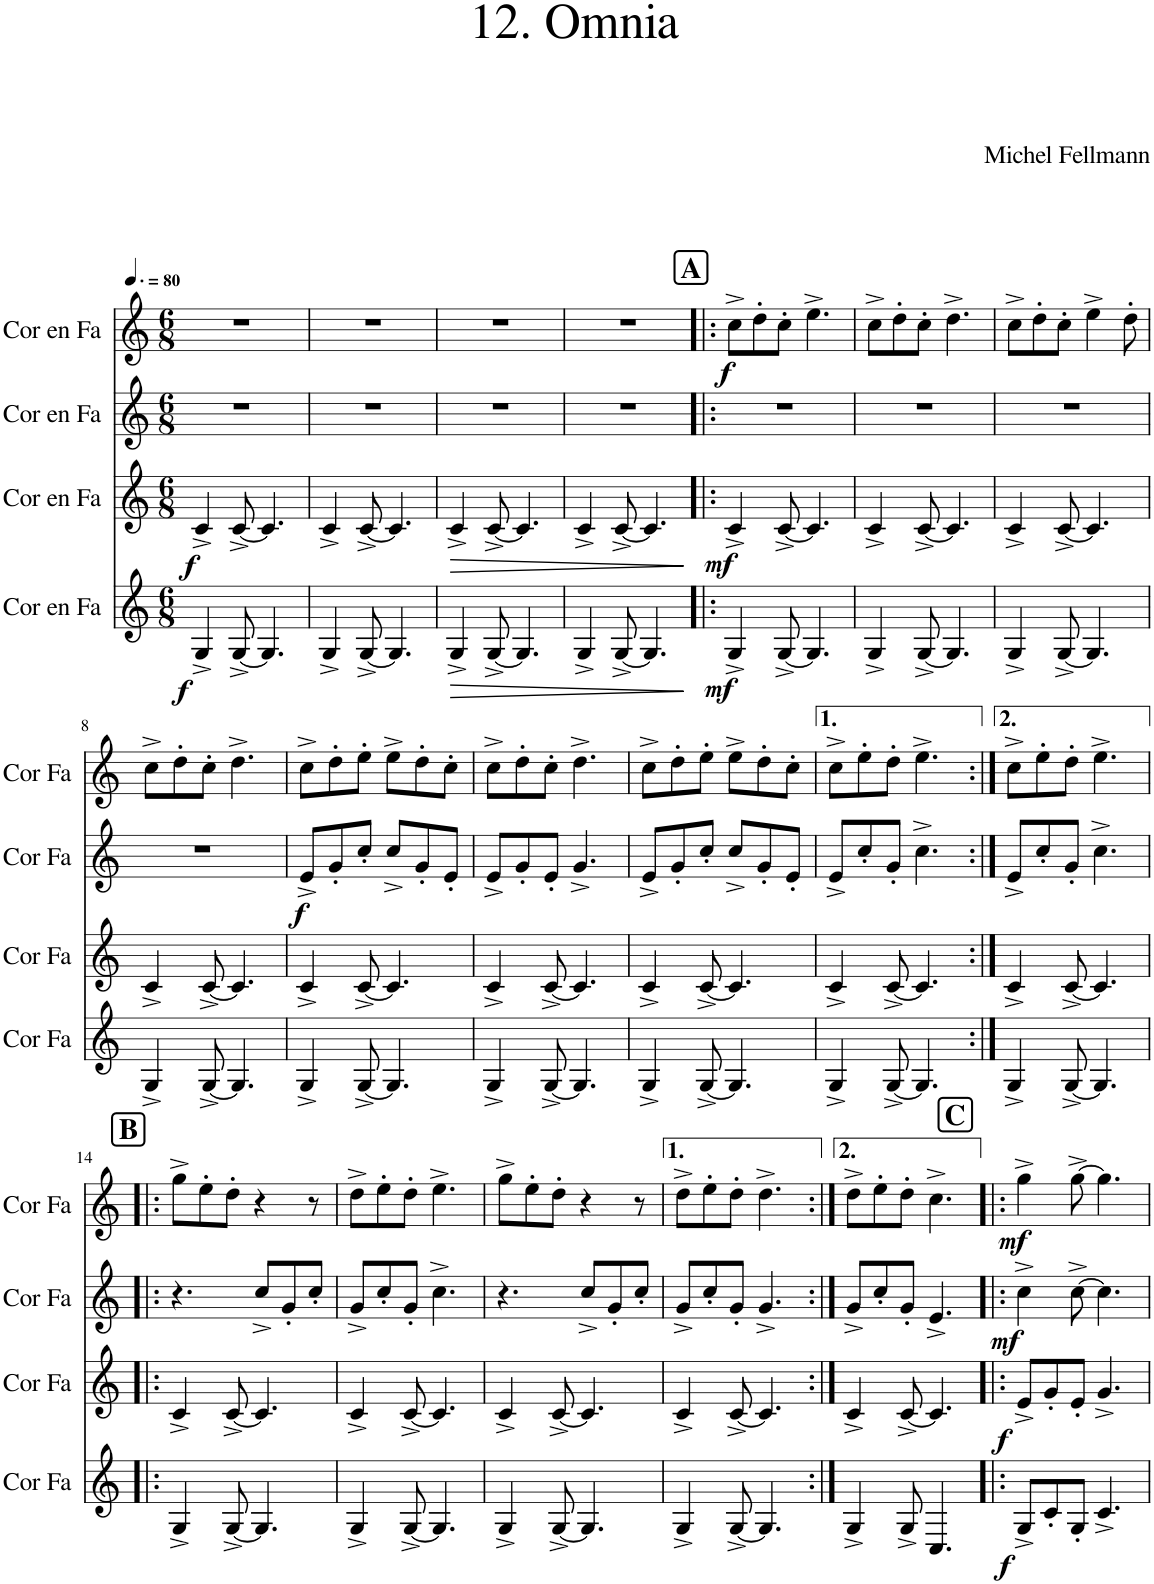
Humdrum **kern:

**kern	**dynam	**kern	**dynam	**kern	**dynam	**kern	**dynam
*part4	*part4	*part3	*part3	*part2	*part2	*part1	*part1
*staff4	*staff4	*staff3	*staff3	*staff2	*staff2	*staff1	*staff1
*I"Cor en Fa	*	*I"Cor en Fa	*	*I"Cor en Fa	*	*I"Cor en Fa	*
*I'Cor Fa	*	*I'Cor Fa	*	*I'Cor Fa	*	*I'Cor Fa	*
*clefG2	*	*clefG2	*	*clefG2	*	*clefG2	*
*Trd4c7	*	*Trd4c7	*	*Trd4c7	*	*Trd4c7	*
*k[]	*	*k[]	*	*k[]	*	*k[]	*
*M6/8	*	*M6/8	*	*M6/8	*	*M6/8	*
*MM120	*	*MM120	*	*MM120	*	*MM120	*
=1	=1	=1	=1	=1	=1	=1	=1
!	!LO:DY:b	!	!LO:DY:b	!	!	!	!
4G^/	f	4c^/	f	2.r	.	2.r	.
[8G^/	.	[8c^/	.	.	.	.	.
4.G/]	.	4.c/]	.	.	.	.	.
=2	=2	=2	=2	=2	=2	=2	=2
4G^/	.	4c^/	.	2.r	.	2.r	.
[8G^/	.	[8c^/	.	.	.	.	.
4.G/]	.	4.c/]	.	.	.	.	.
=3	=3	=3	=3	=3	=3	=3	=3
!	!LO:HP:b	!	!LO:HP:b	!	!	!	!
4G^/	>	4c^/	>	2.r	.	2.r	.
[8G^/	.	[8c^/	.	.	.	.	.
4.G/]	.	4.c/]	.	.	.	.	.
.	]	.	]	.	.	.	.
=4	=4	=4	=4	=4	=4	=4	=4
4G^/	.	4c^/	.	2.r	.	2.r	.
[8G^/	.	[8c^/	.	.	.	.	.
4.G/]	.	4.c/]	.	.	.	.	.
!!LO:REH:place=s1:a:B:cj:fs=14:t=A
=5!|:	=5!|:	=5!|:	=5!|:	=5!|:	=5!|:	=5!|:	=5!|:
!	!LO:DY:b	!	!LO:DY:b	!	!	!	!LO:DY:b
4G^/	mf	4c^/	mf	2.r	.	8cc^\L	f
.	.	.	.	.	.	8dd'\	.
[8G^/	.	[8c^/	.	.	.	8cc'\J	.
4.G/]	.	4.c/]	.	.	.	4.ee^\	.
=6	=6	=6	=6	=6	=6	=6	=6
4G^/	.	4c^/	.	2.r	.	8cc^\L	.
.	.	.	.	.	.	8dd'\	.
[8G^/	.	[8c^/	.	.	.	8cc'\J	.
4.G/]	.	4.c/]	.	.	.	4.dd^\	.
=7	=7	=7	=7	=7	=7	=7	=7
4G^/	.	4c^/	.	2.r	.	8cc^\L	.
.	.	.	.	.	.	8dd'\	.
[8G^/	.	[8c^/	.	.	.	8cc'\J	.
4.G/]	.	4.c/]	.	.	.	4ee^\	.
.	.	.	.	.	.	8dd'\	.
!!LO:LB:g=z
=8	=8	=8	=8	=8	=8	=8	=8
4G^/	.	4c^/	.	2.r	.	8cc^\L	.
.	.	.	.	.	.	8dd'\	.
[8G^/	.	[8c^/	.	.	.	8cc'\J	.
4.G/]	.	4.c/]	.	.	.	4.dd^\	.
=9	=9	=9	=9	=9	=9	=9	=9
!	!	!	!	!	!LO:DY:b	!	!
4G^/	.	4c^/	.	8e^/L	f	8cc^\L	.
.	.	.	.	8g'/	.	8dd'\	.
[8G^/	.	[8c^/	.	8cc'/J	.	8ee'\J	.
4.G/]	.	4.c/]	.	8cc^/L	.	8ee^\L	.
.	.	.	.	8g'/	.	8dd'\	.
.	.	.	.	8e'/J	.	8cc'\J	.
=10	=10	=10	=10	=10	=10	=10	=10
4G^/	.	4c^/	.	8e^/L	.	8cc^\L	.
.	.	.	.	8g'/	.	8dd'\	.
[8G^/	.	[8c^/	.	8e'/J	.	8cc'\J	.
4.G/]	.	4.c/]	.	4.g^/	.	4.dd^\	.
=11	=11	=11	=11	=11	=11	=11	=11
4G^/	.	4c^/	.	8e^/L	.	8cc^\L	.
.	.	.	.	8g'/	.	8dd'\	.
[8G^/	.	[8c^/	.	8cc'/J	.	8ee'\J	.
4.G/]	.	4.c/]	.	8cc^/L	.	8ee^\L	.
.	.	.	.	8g'/	.	8dd'\	.
.	.	.	.	8e'/J	.	8cc'\J	.
=12	=12	=12	=12	=12	=12	=12	=12
4G^/	.	4c^/	.	8e^/L	.	8cc^\L	.
.	.	.	.	8cc'/	.	8ee'\	.
[8G^/	.	[8c^/	.	8g'/J	.	8dd'\J	.
4.G/]	.	4.c/]	.	4.cc^\	.	4.ee^\	.
=13:|!	=13:|!	=13:|!	=13:|!	=13:|!	=13:|!	=13:|!	=13:|!
4G^/	.	4c^/	.	8e^/L	.	8cc^\L	.
.	.	.	.	8cc'/	.	8ee'\	.
[8G^/	.	[8c^/	.	8g'/J	.	8dd'\J	.
4.G/]	.	4.c/]	.	4.cc^\	.	4.ee^\	.
!!LO:LB:g=z
!!LO:REH:place=s1:a:B:cj:fs=14:t=B
=14!|:	=14!|:	=14!|:	=14!|:	=14!|:	=14!|:	=14!|:	=14!|:
4G^/	.	4c^/	.	4.r	.	8gg^\L	.
.	.	.	.	.	.	8ee'\	.
[8G^/	.	[8c^/	.	.	.	8dd'\J	.
4.G/]	.	4.c/]	.	8cc^/L	.	4r	.
.	.	.	.	8g'/	.	.	.
.	.	.	.	8cc'/J	.	8r	.
=15	=15	=15	=15	=15	=15	=15	=15
4G^/	.	4c^/	.	8g^/L	.	8dd^\L	.
.	.	.	.	8cc'/	.	8ee'\	.
[8G^/	.	[8c^/	.	8g'/J	.	8dd'\J	.
4.G/]	.	4.c/]	.	4.cc^\	.	4.ee^\	.
=16	=16	=16	=16	=16	=16	=16	=16
4G^/	.	4c^/	.	4.r	.	8gg^\L	.
.	.	.	.	.	.	8ee'\	.
[8G^/	.	[8c^/	.	.	.	8dd'\J	.
4.G/]	.	4.c/]	.	8cc^/L	.	4r	.
.	.	.	.	8g'/	.	.	.
.	.	.	.	8cc'/J	.	8r	.
=17	=17	=17	=17	=17	=17	=17	=17
4G^/	.	4c^/	.	8g^/L	.	8dd^\L	.
.	.	.	.	8cc'/	.	8ee'\	.
[8G^/	.	[8c^/	.	8g'/J	.	8dd'\J	.
4.G/]	.	4.c/]	.	4.g^/	.	4.dd^\	.
=18:|!	=18:|!	=18:|!	=18:|!	=18:|!	=18:|!	=18:|!	=18:|!
4G^/	.	4c^/	.	8g^/L	.	8dd^\L	.
.	.	.	.	8cc'/	.	8ee'\	.
8G^/	.	[8c^/	.	8g'/J	.	8dd'\J	.
4.C/	.	4.c/]	.	4.e^/	.	4.cc^\	.
!!LO:REH:place=s1:a:B:cj:fs=14:t=C
=19!|:	=19!|:	=19!|:	=19!|:	=19!|:	=19!|:	=19!|:	=19!|:
!	!LO:DY:b	!	!LO:DY:b	!	!LO:DY:b	!	!LO:DY:b
8G^/L	f	8e^/L	f	4cc^\	mf	4gg^\	mf
8c'/	.	8g'/	.	.	.	.	.
8G'/J	.	8e'/J	.	[8cc^\	.	[8gg^\	.
4.c^/	.	4.g^/	.	4.cc\]	.	4.gg\]	.
=	=	=	=	=	=	=	=
*-	*-	*-	*-	*-	*-	*-	*-
